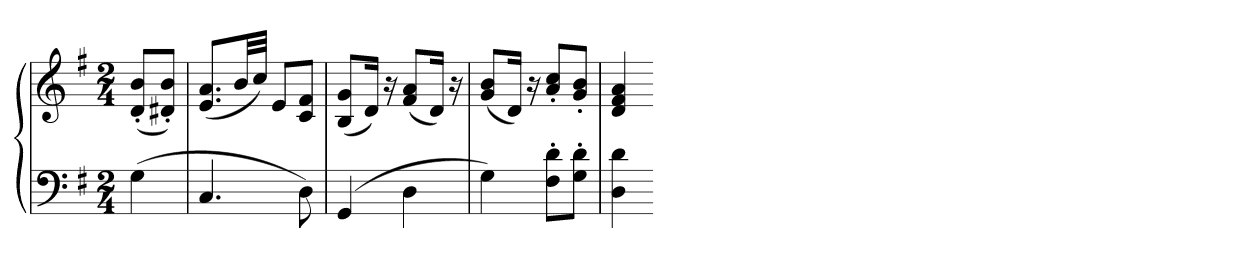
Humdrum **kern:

**kern	**kern
*part1	*part1
*staff2	*staff1
*clefF4	*clefG2
*k[f#]	*k[f#]
*G:	*G:
*M2/4	*M2/4
=	=
(4G	(8d' 8b'L
.	8d#X' 8b'J)
=	=
4.C	(8.e 8.aL
.	32bLL
.	32ccJJJ)
.	8eL
8D)	8c 8f#J
=	=
(4GG	(8B 8gL
.	16dJk)
.	16r
4D	(8f# 8aL
.	16dJk)
.	16r
=	=
4G)	(8g 8bL
.	16dJk)
.	16r
8F#' 8d'L	8a' 8cc'L
8G' 8d'J	8g' 8b'J
=	=
4D 4d	4d 4f# 4a
=-	=-
*-	*-
